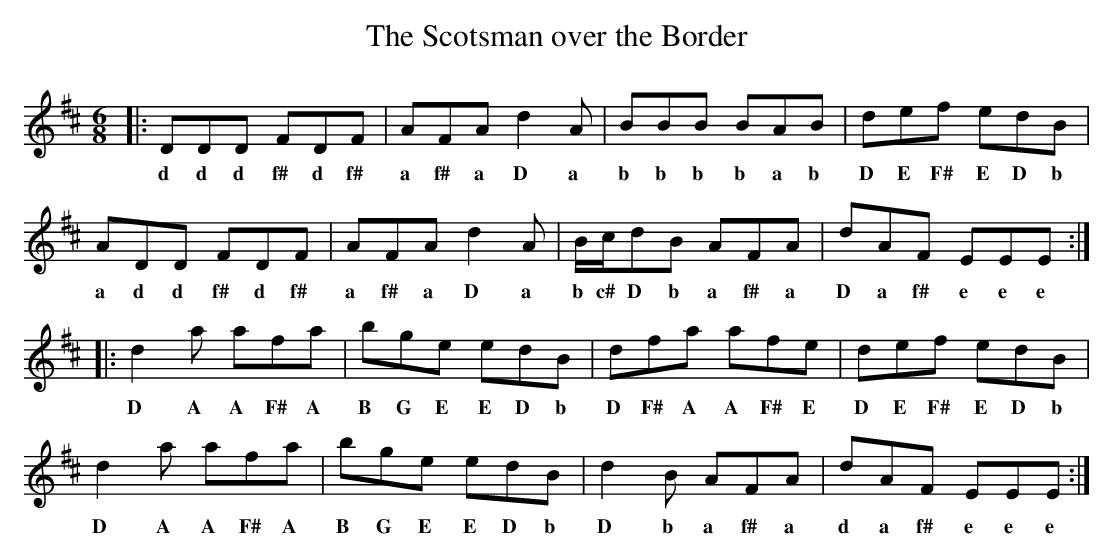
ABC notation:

X:1
T:Scotsman over the Border, The
M:6/8
L:1/8
K:D
|:DDD FDF|AFA d2A|BBB BAB|def edB|
w:d d d f# d f# a f# a D a b b b b a b D E F# E D b
ADD FDF|AFA d2A|B/c/dB AFA|dAF EEE:|
w:a d d f# d f# a f# a D a b c# D b a f# a D a f# e e e
|:d2a afa|bge edB|dfa afe|def edB|
w:D A A F# A B G E E D b D F# A A F# E D E F# E D b
d2a afa|bge edB|d2B AFA|dAF EEE:|
w:D A A F# A B G E E D b D b a f# a d a f# e e e
